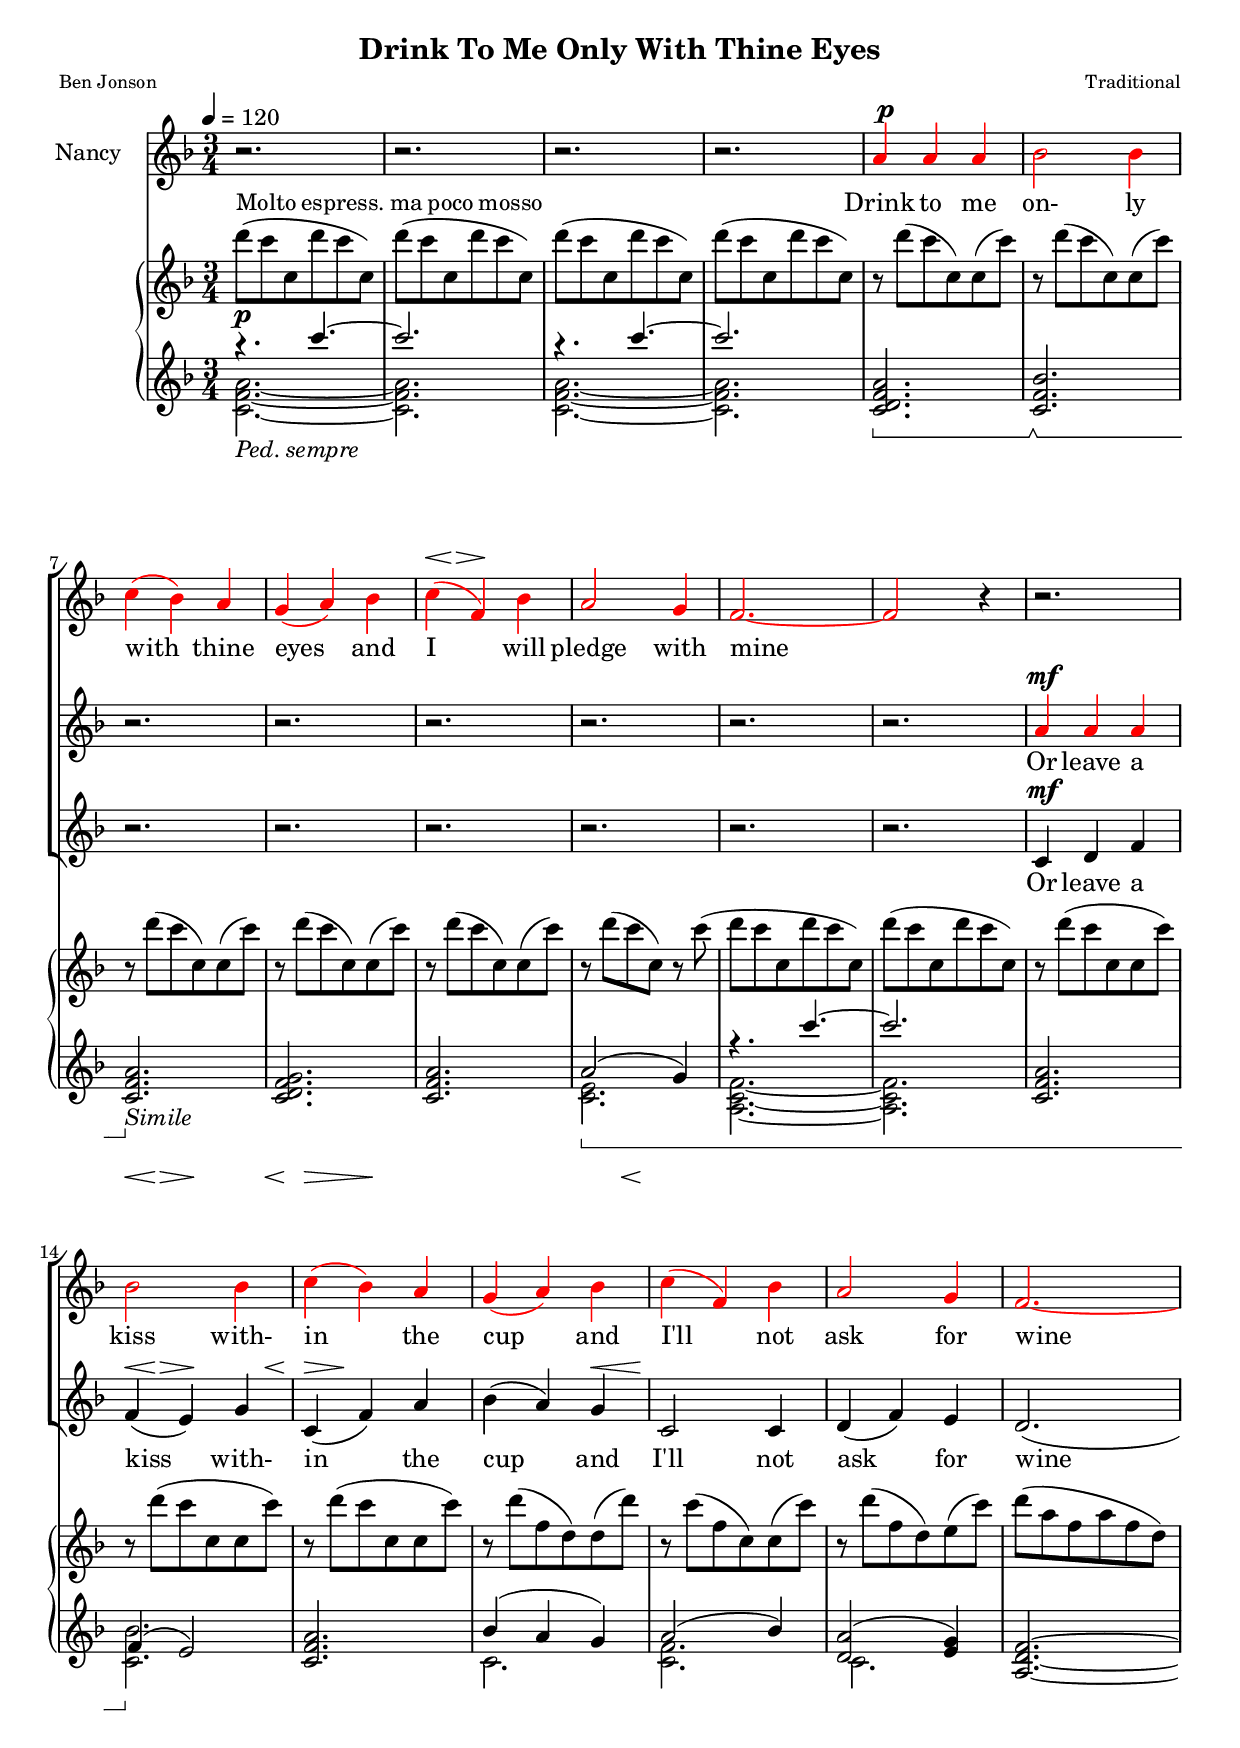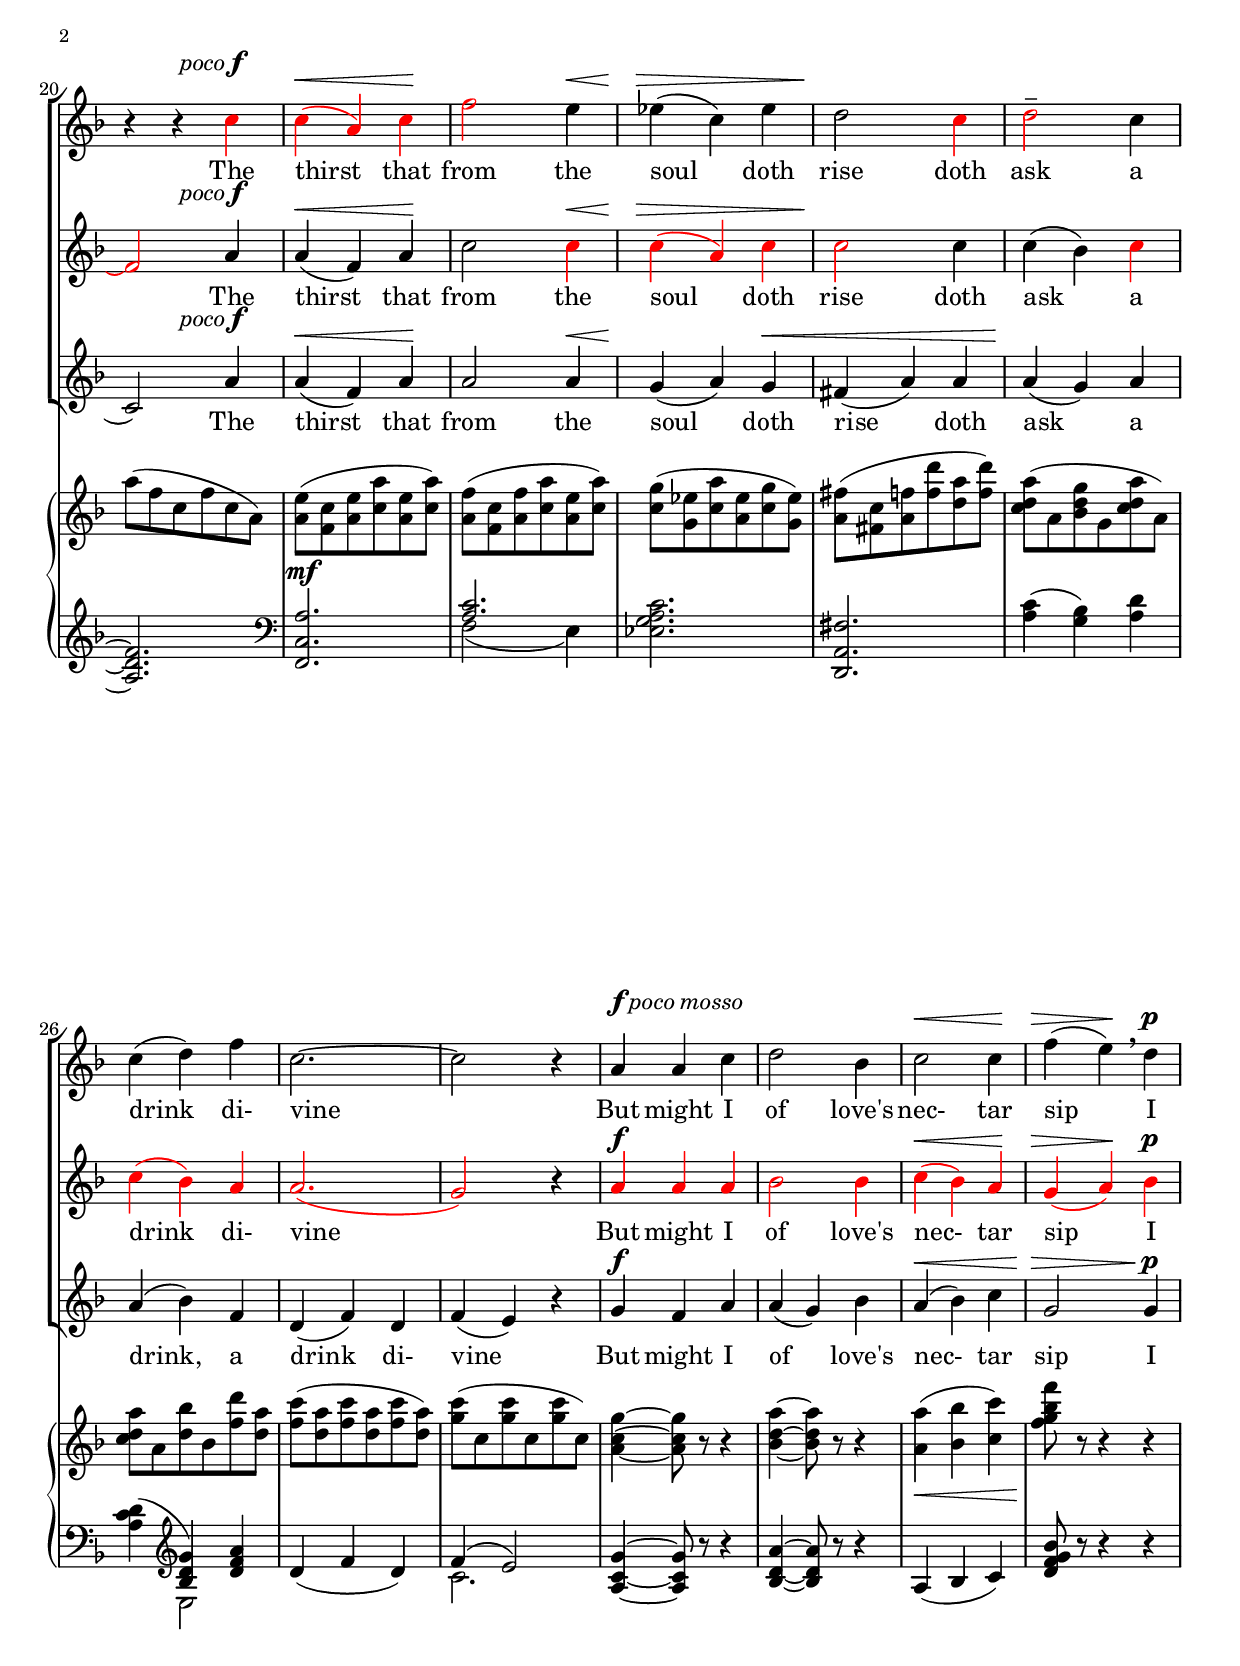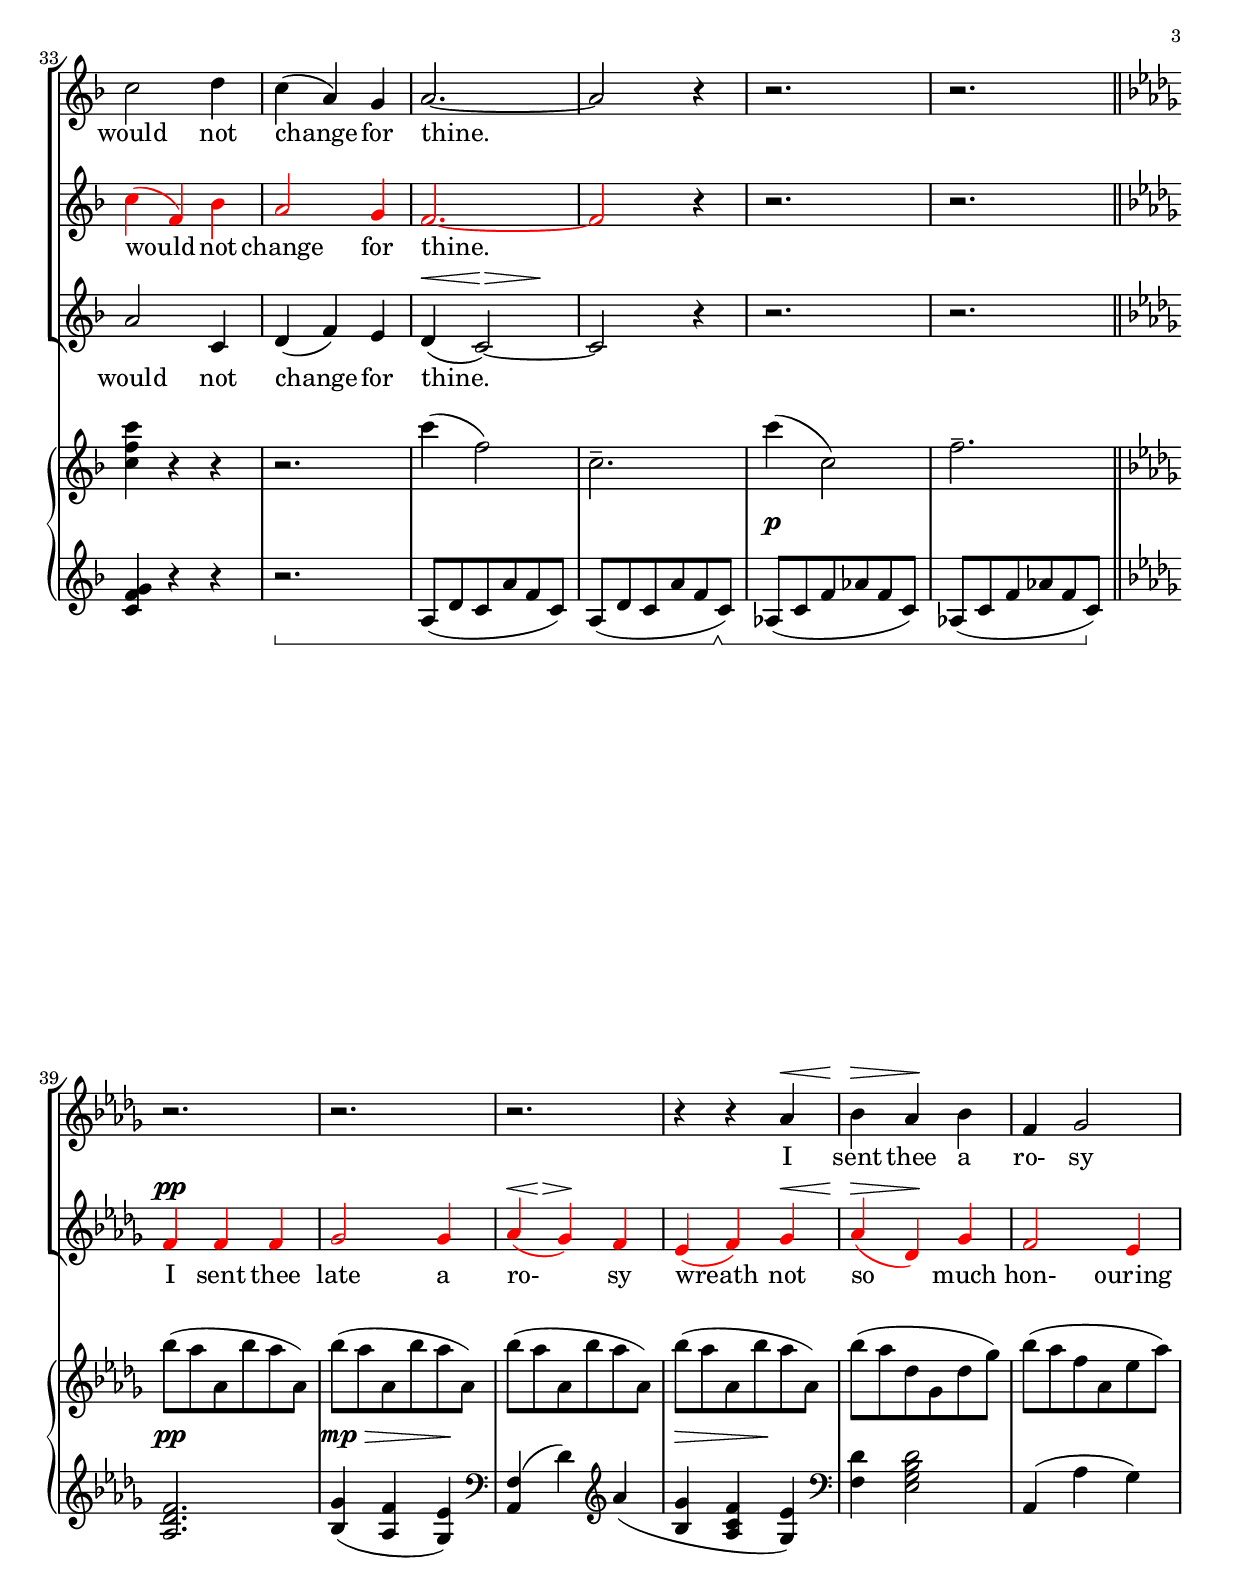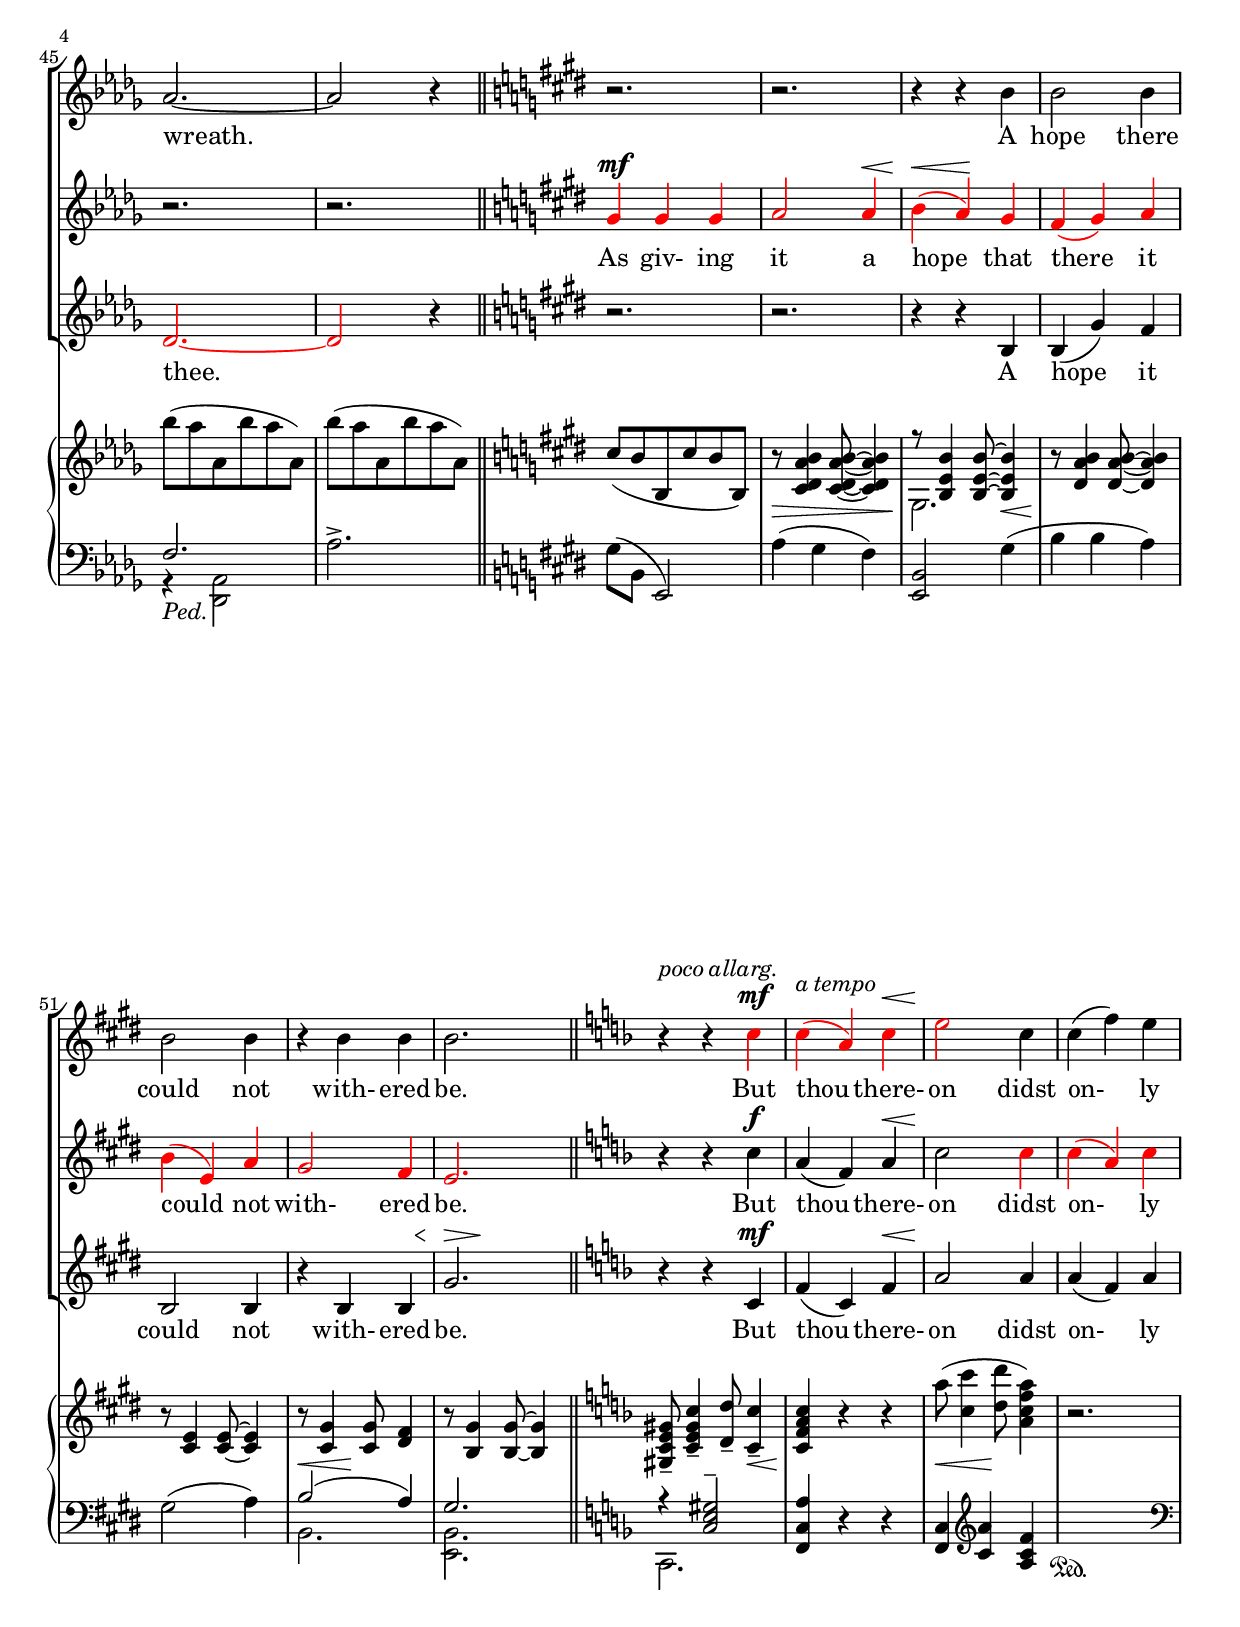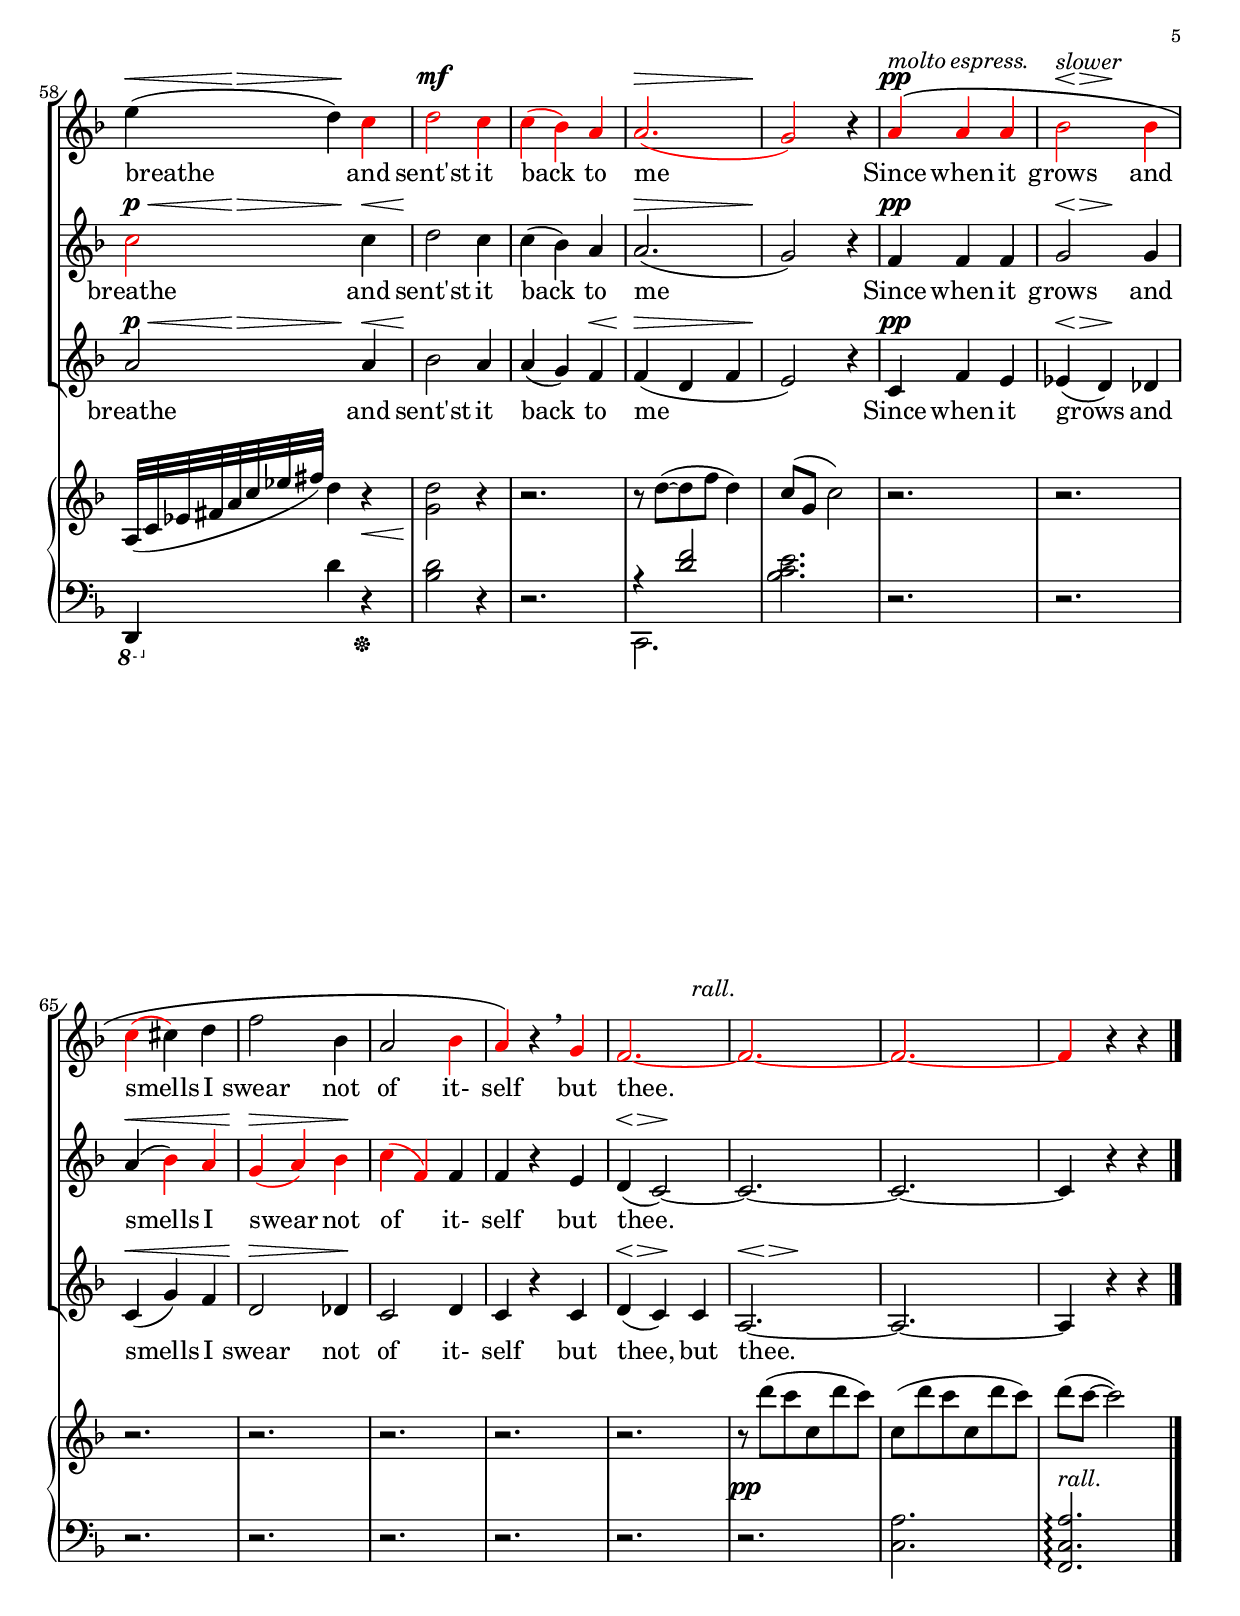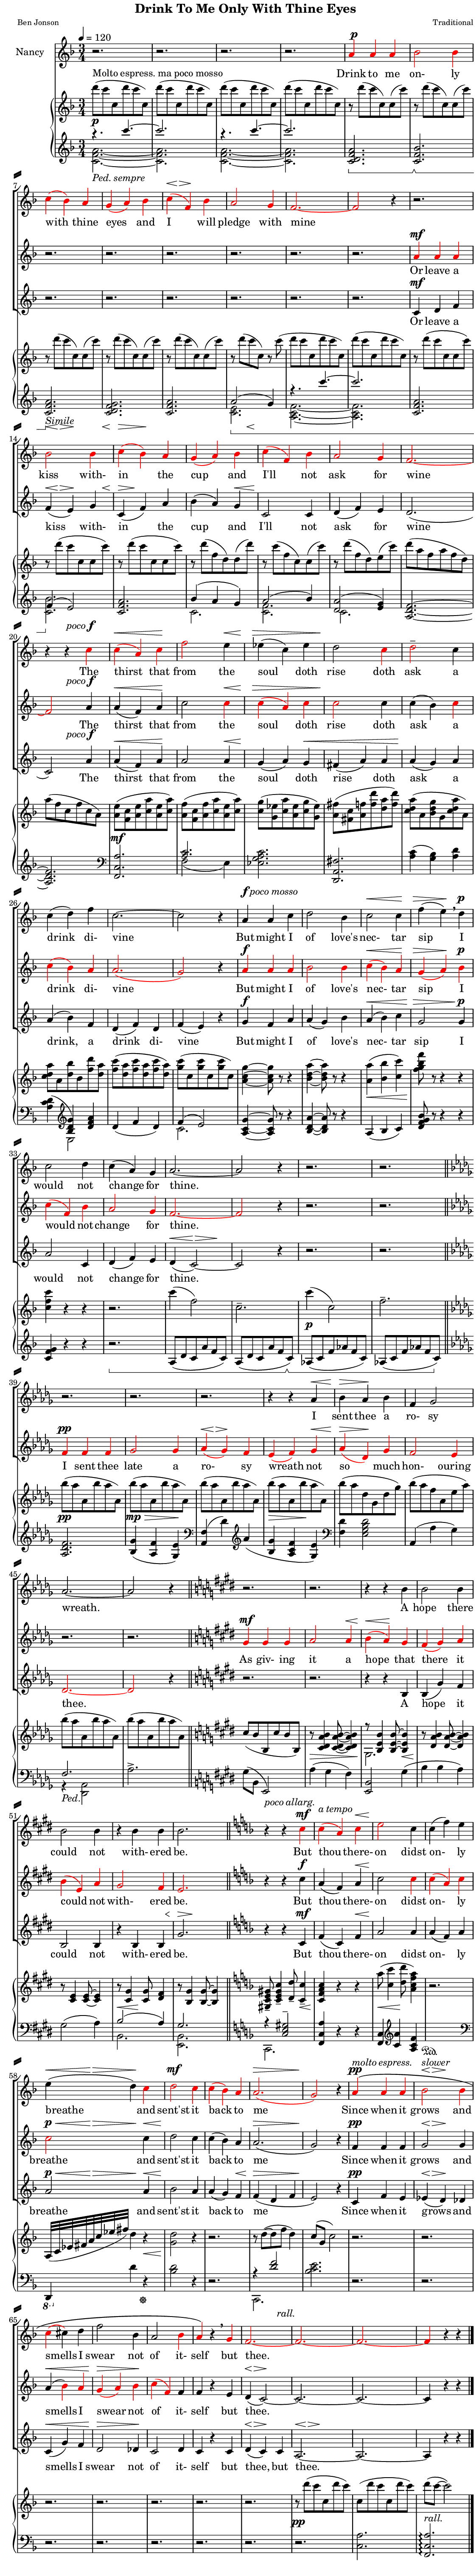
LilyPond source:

\version "2.19.80"

\header {
  title = "Drink To Me Only With Thine Eyes"
  composer = "Traditional"
  poet     = "Ben Jonson"
  % Remove default LilyPond tagline
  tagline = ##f
}
#(set-global-staff-size 16)

%\paper {
%  #(set-paper-size "a4")
%  line-width = 180\mm
%  left-margin = 20\mm
%  bottom-margin = 10\mm
%  top-margin = 10\mm
%}

global = {
  \key f \major
  \time 3/4
  \tempo 4=120
}

colour = {
  \override NoteHead.color   = #red
  \override Stem.color       = #red
  \override Beam.color       = #red
  \override Accidental.color = #red
  \override Slur.color       = #red
  \override Tie.color        = #red
  \override Dots.color       = #red
}

black = {
  \override NoteHead.color   = #black
  \override Stem.color       = #black
  \override Beam.color       = #black
  \override Accidental.color = #black
  \override Slur.color       = #black
  \override Tie.color        = #black
  \override Dots.color       = #black
}

partOne = \relative c'' {
  \global
  r2.
  r2.
  r2.
  r2. \colour
  a4 a a % 5
  bes2 bes4
  c4(bes) a
  g4(a) bes
  c4(f,) bes
  a2 g4 % 10
  f2.~
  f2 r4 \black
  r2.
  r2.
  r2. % 15
  r2.
  r2.
  r2.
  r2.
  r4 r \colour c' % 20
  c4(a) c
  f2 \black e4
  ees4(c) ees
  d2   \colour c4
  d2-- \black  c4 % 25
  c4(d) f
  c2.~
  c2 r4
  a4 a c
  d2 bes4 % 30
  c2 c4
  f4(e) \breathe d4
  c2 d4
  c4(a) g
  a2.~ % 35
  a2 r4
  r2.
  r2. \key des \major
  r2.
  r2. % 40
  r2.
  r4 r aes
  bes4 aes bes
  f4 ges2
  aes2.~ % 45
  aes2 r4 \key e \major
  r2.
  r2.
  r4 r b
  b2 b4 % 50
  b2 b4
  r4 b b
  b2. \key f \major
  r4 r \colour c4
  c4(a) c % 55
  e2 \black c4
  c4(f) e
  e4(d) \colour c
  d2 c4
  c4(bes) a % 60
  a2.(
  g2) r4
  a4 \( a a
	bes2 bes4
	c4( \black cis) d % 65
	f2 bes,4
  a2 \colour bes4
	a4 \) r \breathe g
  f2.~
  f2.~ % 70
  f2.~
  f4 r r
  \bar "|."
}

dynamicsOne = {
  s2.*4
  s2.^\p
  s2.*3
  s8\< s8\> s2\!
  s2.*10
  s2 s4^\markup{\right-align \concat \italic{poco} \dynamic f}
  s2\<s4\!
  s2 s4\<
  s2 \> s4
  s2.\!
  s2.*4
  s2.^\markup{\concat {\dynamic f} {poco mosso}}
  s2.
  s2\<s4\!
  s4\>s4\!s4^\p
  s2.*9
  s2 s4\<
  s4\>s2\!
  s2.*10
  s2^\markup{poco allarg.}
  s4^\mf
  s2^\markup{a tempo} s4\<
  s2.\!
  s2.
  s8\<s8\>s2\!
  s2.^\mf
  s2.
  s2.\>
  s2.\!
  s2.^\pp^\markup{molto espress.}
  s8\<^\markup{slower} s8\> s2\!
  s2.*4
  s2 s4^\markup{rall.}
  s2.*3
}

partTwo = \relative c'' {
  \global
  r2.
  r2.
  r2.
  r2.
  r2. % 5
  r2.
  r2.
  r2.
  r2.
  r2. % 10
  r2.
  r2. \colour
  a4 a a
  bes2 bes4
  c4(bes) a % 15
  g4(a) bes
  c4(f,) bes
  a2 g4
  f2.~
  f2 \black a4 % 20
  a4(f) a
  c2 \colour c4
  c4(a) c
  c2 \black c4
  c4(bes) \colour c % 25
  c4(bes) a
  a2.(
  g2) r4
  a4 a a
  bes2 bes4 % 30
  c4(bes)a
  g4(a) bes
  c4(f,) bes
  a2 g4
  f2.~ % 35
  f2 \black r4
  r2.
  r2. \bar "||" \key des \major
  r2.
  r2. % 40
  r2.
  r2.
  r2.
  r2.
  r2. % 45
  r2. \bar "||" \key e \major \colour
  gis4 gis gis
  a2 a4
  b4(a) gis
  fis4(gis) a % 50
  b4(e,) a
  gis2 fis4
  e2. \bar "||" \key f \major \black
  r4 r c'
  a4(f) a % 55
  c2 \colour c4
  c4(a) c
  c2 \black c4
  d2 c4
  c4(bes) a % 60
  a2.(
  g2) r4
  f4 f f
  g2 g4
  a4( \colour bes) a % 65
  g4(a) bes
  c4(f,) \black f
  f4 r e
  d4(c2) ~
  c2. ~ % 70
  c2. ~
  c4 r r \bar "|."
}

dynamicsTwo = {
  s2.*12
  s2.^\mf
  s8\<s8\>s4.\! s8\<
  s4\>s2\! % 15
  s2 s8 s8\<
  s2.\!
  s2.*2
  s2 s4^\markup{\right-align \concat \italic{poco} \dynamic f} % 20
  s2\<s4\!
  s2 s4\<
  s2\>s4
  s2.\!
  s2.*4
  s2.^\f
  s2. % 30
  s2\<s4\!
  s4\>s4\!s4^\p
  s2.*14
  s2.^\mf
  s2 s4\<
  s4\<s4\!s4
  s2.*4
  s2 s4^\f % 54
  s2 s4\< % 55
  s2.\!
  s2.
  s8^\p\< s8\> s4\! s4\<
  s2.\!
  s2. % 60
  s2.\>
  s2.\!
  s2.^\pp
  s8\<s8\>s2\!
  s2.\<
  s2\>s4\!
  s2.*2
  s8\<s8\>s2\!
  s2.*3
}

partThree = \relative c' {
  \global
  r2.
  r2.
  r2.
  r2.
  r2. % 5
  r2.
  r2.
  r2.
  r2.
  r2. % 10
  r2.
  r2.
  c4 d f
  f4(e) g
  c,4(f) a % 15
  bes4(a) g
  c,2 c4
  d4(f) e
  d2.(
  c2) a'4 % 20
  a4(f) a
  a2 a4
  g4(a) g
  fis4(a) a
  a4(g) a % 25
  a4(bes) f
  d4(f) d
  f4(e) r
  g4 f a
  a4(g) bes % 30
  a4(bes) c
  g2 g4
  a2 c,4
  d4(f)e
  d4(c2)~ % 35
  c2 r4
  r2.
  r2. \bar "||" \key des \major \colour
  f4 f f
  ges2 ges4 % 40
  aes4(ges) f
  ees4(f) ges
  aes4(des,) ges
  f2 ees4
  des2.~ % 45
  des2 \black r4 \bar "||" \key e \major
  r2.
  r2.
  r4 r b
  b4(gis') fis % 50
  b,2 b4
  r4 b b
  gis'2. \bar "||" \key f \major
  r4 r c,
  f4(c) f % 55
  a2 a4
  a4(f) a
  a2 a4
  bes2 a4
  a4(g) f % 60
  f4(d f
  e2) r4
  c4 f e
  ees4(d) des
  c4(g') f % 65
  d2 des4
  c2 d4
  c4 r c
  d4(c) c
  a2. ~
  a2.~
  a4 r r \bar "|."
}

dynamicsThree = {
  s2.*12
  s2.^\mf
  s8\<s8\>s4.\!s8\<
  s8\>s8\!s2 % 15
  s2 s4\<
  s2.\!
  s2.*2
  s2 s4^\markup{\right-align \concat \italic{poco} \dynamic f} % 20
  s2\<s4\!
  s2 s4\<
  s2\! s4\<
  s2.
  s2.\! % 25
  s2.*3
  s2.^\f
  s2. % 30
  s2.^\<
  s2\> s4^\p \!
  s2.*2
  s4\< s4\> s4\! % 35
  s2.*3
  s2.^\pp
  s2. % 40
  s8\<s8\>s2\!
  s2 s4\<
  s4\> s2\!
  s2.*8
  s2 s8 s8\< % 52
  s8\> s8\! s2
  s2 s4^\mf
  s2 s4\<
  s2.\!
  s2.
  s8^\p \< s8\> s4\! s4\<
  s2.\!
  s2 s4\<
  s2.\>
  s2.\!
  s2.^\pp
  s8\<s8\>s2\!
  s2.\<
  s2\> s4\!
  s2.*2
  s8\<s8\>s2\!
  s8\<s8\>s2\!
  s2.*2
}

dynamicsPiano = {
  s2.^\p
  s2.
  s2.
  s2.
  s2. % 5
  s2.
  s2.
  s2.
  s2.
  s2. % 10
  s2.
  s2.
  s2.
  s2.
  s2. % 15
  s2.
  s2.
  s2.
  s2.
  s2. % 20
  s2.^\mf
  s2.
  s2.
  s2.
  s2. % 25
  s2.
  s2.
  s2.
  s2.
  s2. % 30
  s2. \<
  s2. \!
  s2.
  s2.
  s2. % 35
  s2.
  s2.^\p
  s2.
  s2.^\pp
  s2^\mp \> s4\! % 40
  s2.
  s4. \> s \!
  s2.
  s2.
  s2. % 45
  s2.
  s2.
  s2. \>
  s2 \! s4 \<
  s4 \! s2 % 50
  s2.
  s4 \< s4 \! s
  s2.
  s2 s4\<
  s2. \! % 55
  s4 \< s2 \!
  s2.
  s2 s4 \<
  s2. \!
  s2.
  s2.
  s2.
  s2.
  s2.
  s2.
  s2.
  s2.
  s2.
  s2.
  s2.^\pp
  s2.
  s2.^\markup{rall.}
}

pianoRH = \relative c''' {
  \global
  d8^\markup{Molto espress. ma poco mosso}(c c, d' c c,)
  d'8(c c, d' c c,)
  d'8(c c, d' c c,)
  d'8(c c, d' c c,)
  r8 d'(c c,)c(c') % 5
  r8 d(c c,)c(c')
  r8 d(c c,)c(c')
  r8 d(c c,)c(c')
  r8 d(c c,)c(c')
  r8 d(c c,)r c'( % 10
  d8 c c, d' c c,)
  d'8(c c, d' c c,)
  r8 d'(c c, c c')
  r8 d(c c, c c')
  r8 d(c c, c c') % 15
  r8 d(f, d)d(d')  
  r8 c(f, c)c(c')
  r8 d(f, d) e(c')
  d8( a f a f d)
  a'8( f c f c a) % 20
  <a e'>8(<f c'> <a e'> <c a'> <a e'> <c a'>)
  <a f'>8(<f c'> <a f'> <c a'> <a e'> <c a'>)
  <c g'>8(<g ees'> <c a'> <a ees'> <c g'> <g ees'>)
   <a fis'>8(<fis c'> <a f'> <f' d'> <d a'> <f d'>)
   <c d a'>8(a <bes d g> g <c d a'> a) % 25
   <c d a'>8 a <d bes'> bes <f' d'> <d a'>
   <f c'>8(<d a'> <f c'> <d a'> <f c'> <d a'>)
  <g c>8(c, q c q c)
  <a c g'>4~q8 r r4
  <bes d a'>4~q8 r r4 % 30
  <a a'>4(<bes bes'> <c c'>)
  <f g bes f'>8 r r4 r
  <c f c'>4 r r
  r2.
  c'4(f,2) % 35
  c2.--
  c'4(c,2)
  f2.-- \bar "||" \key des \major
  bes8(aes aes, bes' aes aes,)
  bes'8(aes aes, bes' aes aes,)
  bes'8(aes aes, bes' aes aes,)
  bes'8(aes aes, bes' aes aes,)
  bes'8(aes des, ges, des' ges)
  bes8(aes f aes, ees' aes)
  bes8(aes aes, bes' aes aes,)
  bes'8(aes aes, bes' aes aes,) \bar "||" \key e \major
  cis8(b b, cis' b b,)
  r8 <cis dis a' b>4 q8~q4
  <<{\voiceTwo gis2.} \new Voice {\voiceOne r8 <b e b'>4 q8~q4} >> \oneVoice
  r8 <dis a' b>4 q8~q4
  r8 <cis e>4 q8~q4
  r8 <cis gis'>4 q8 <dis fis>4
  r8 <b gis'>4 q8~q4 \bar "||" \key f \major
  <gis c e gis>8-- <c e gis c>4-- <d d'>8-- <c c'>4--
  <c f a c>4 r r
  a''8(<c, c'>4 <d d'>8 <a c f a>4)
  r2.
  a,32(c ees fis a c ees fis) d4 r
  <g, d'>2 r4
  r2.
  r8 d'8(~d f d4)
  c8(g c2)
  r2.
  r2.
  r2.
  r2.
  r2.
  r2.
  r2.
  r8 d'( c c, d' c)
  c,8( d' c c, d' c)
  d8(c ~ c2)
  \bar "|."
}

pianoLH = \relative c'''' {
  \global
  \clef treble
  \oneVoice
  \set Staff.pedalSostenutoStyle = #'bracket
  s2.
  s2.
  s2.
  s2.
  <c,,, d f a>2. % 5
  \sostenutoOn <c f bes>2. \sostenutoOff
  \sostenutoOn <c f a>2. \sostenutoOff _\markup \italic Simile
  <c d f g>2.
  <c f a> 2.
  s2. \sostenutoOn % 10
  s2.
  s2. \unset Staff.ottavation \unset Voice.middleCPosition
  <c f a>2.
  s2. \sostenutoOff
  <c f a>2. % 15
  s2.
  s2.
  s2.
  <a d f>2.~
  q2. % 20
  \clef bass % \set Voice.middleCPosition = #6
  <f, c' a'>2.
  s2.
  <ees' g a c>2.
  <d, a' fis'>2.
  <a'' c>4(<g bes>) <a d>
  <a c d>4( \clef treble <bes d g>) <d f a>
  d4(f d)
  s2.
  <a c g'>4 ~ q8 r r4
  <bes d a'>4 ~ q8 r r4 % 30
  a4(bes c)
  <d f g bes>8 r r4 r
  <c f g>4 r r
  r2.
  \sostenutoOn a8(d c a' f c) % 35
  a8(d c a' f c) \sostenutoOff
  \sostenutoOn aes(c f aes f c)
  aes(c f aes f c) \sostenutoOff \bar "||" \key des \major
  <aes des f>2.
  <bes ges'>4(<aes f'> <ges ees'>) \clef bass % 40
  <aes, f'>4(des') \clef treble aes'(
  <bes, ges'>4 <aes c f> <ges ees'>) \clef bass
  <f des'>4 <ees ges bes des>2
  aes,4(aes' ges)
  s2._\markup \italic Ped. % 45
  aes2.-> \bar "||" \key e \major
  gis8(b, e,2)
  a'4(gis fis)
  <e, b'>2 gis'4(
  b4 b a) % 50
  gis2(a4)
  s2.
  s2. \bar "||" \key f \major
  s2.
  <f, c' a'>4 r4 r % 55
  <f c'>4 \clef treble <c'' a'> <a c f>
  s2. \sustainOn \clef bass
  \ottava #-1 d,,,4 \ottava #0 d''' r \sustainOff
  <bes d>2 r4
  r2. % 60
  s2.
  <bes c e>2.
  r2.
  r2.
  r2. % 65
  r2.
  r2.
  r2.
  r2.
  r2.
  <c, a'>2.
  <f, c' a'>2.-\arpeggio
}

pianoLHone = \relative c'''' {
  \global
  \clef treble
  \voiceOne
  \set Staff.pedalSostenutoStyle = #'bracket
  { r4.
    \set Staff.ottavation = #"8va"
    \set Voice.middleCPosition = #-13
    c~
  } % 1
  c2. \unset Staff.ottavation \unset Voice.middleCPosition
  { r4.
    \set Staff.ottavation = #"8va"
    \set Voice.middleCPosition = #-13
    c~
  } % 3
  c2. \unset Staff.ottavation \unset Voice.middleCPosition
  s2. % 5
  s2.
  s2.
  s2.
  s2.
  a,,2(g4) % 10
  { r4.
    \set Staff.ottavation = #"8va"
    \set Voice.middleCPosition = #-13
    c''~
  } % 11
  c2. \unset Staff.ottavation \unset Voice.middleCPosition
  s2.
  f,,,4(e2)
  s2. % 15
  bes'4(a g)
  a2(bes4)
  <d, a'>2(<e g>4)
  s2.
  s2. % 20
  \clef bass
  s2.
  <a, c>2.
  s2.
  s2.
  s2. % 25
  s4 \clef treble s2
  s2.
  f'4(e2)
  s2.
  s2. % 30
  s2.
  s2.
  s2.
  s2.
  s2.
  s2.
  s2.
  s2. \key des \major
  s2.
  s2.
  s2 \clef treble s4
  s2. \clef bass
  s2.
  s2.
  f,2. % 45
  s2. \bar "||" \key e \major
  s2.
  s2.
  s2.
  s2.
  s2.
  b2(a4)
  gis2. \bar "||" \key f \major
  r4 <c, e gis>2--
  s2. % 55
  s4 \clef treble s2
  s2. \clef bass
  s2.
  s2.
  s2.
  r4 <d' f>2 % 60
  s2.
  s2.
  s2.
  s2.
  s2.
  s2.
  s2.
  s2.
  s2.
  s2.
  s2.
}

pianoLHtwo = \relative c' {
  \clef treble
  \voiceTwo
  <c f a>2._\markup{\italic{Ped. sempre}}~
  q2.
  q2.~
  q2.
  s2. % 5
  s2.
  s2.
  s2.
  s2.
  <c e>2. % 10
  <a c f>2.~
  q2.
  s2.
  <c bes'>2.
  s2. % 15
  c2.
  <c f>2.
  c2.
  s2.
  s2. \clef bass % 20
  s2.
  f,2(e4)
  s2.
  s2.
  s2. % 25
  s4 \clef treble 2
  s2.
  c'2.
  s2.
  s2. % 30 
  s2.
  s2.
  s2.
  s2.
  s2. % 35
  s2.
  s2.
  s2. \bar "||" \key des \major
  s2.
  s2. \clef bass % 40
  s2 \clef treble s4
  s2. \clef bass
  s2.
  s2.
  r4 <des,, aes'>2 % 45
  s2. \bar "||" \key e \major
  s2.
  s2.
  s2.
  s2. % 50
  s2.
  b'2.
  <e, b'>2. \bar "||" \key f \major
  { \set Staff.ottavation = #'"8vb"
    \once \override Staff.OttavaBracket.direction = #DOWN
    \set Voice.middleCPosition = #(+ 6 7)
    c,2.
    \unset Staff.ottavation
    \unset Voice.middleCPosition
  }
  s2. % 55
  s4 \clef treble s2
  s2. \clef bass
  s2.
  s2.
  s2. % 60
  c'2.
  s2.
  s2.
  s2. % 65
  s2.
  s2.
  s2.
  s2.
  s2. % 70
  s2
  s2.
}

wordsOne = \lyricmode {
  Drink to me on- ly with thine eyes and I will pledge with mine

  The thirst that from the soul doth rise doth ask a drink di- vine
  But might I of love's nec- tar sip I would not change for thine.
  I sent thee a ro- sy wreath.
  A hope there could not with- ered be.
  But thou there- on didst on- ly breathe and sent'st it back to me
  Since when it grows and smells I swear not of it- self but thee.
}

wordsOneMidi = \lyricmode {
  "Drink " "to " "me " on "ly " "with " "thine " "eyes " "and " "I " "will " "pledge " "with " "mine "

  "\nThe " "thirst " "that " "from " "the " "soul " "doth " "rise " "doth " "ask " "a " "drink " di "vine "
  "\nBut " "might " "I " "of " "love's " nec "tar " "sip " "I " "would " "not " "change " "for " "thine. "
  "\nI " "sent " "thee " "a " ro "sy " "wreath. "
  "\nA " "hope " "there " "could " "not " with "ered " "be. "
  "\nBut " "thou " there "on " "didst " on "ly " "breathe " "and " "sent'st " "it " "back " "to " "me "
  "\nSince " "when " "it " "grows " "and " "smells " "I " "swear " "not " "of " it "self " "but " "thee. "
}

wordsTwo = \lyricmode {
  Or leave a kiss with- in the cup and I'll not ask for wine
  The thirst that from the soul doth rise doth ask a drink di- vine
  But might I of love's nec- tar sip I would not change for thine.
  As giv- ing it a hope that there it could not with- ered be.
  But thou there- on didst on- ly breathe and sent'st it back to me
  Since when it grows and smells I swear not of it- self but thee.
}

wordsTwoMidi = \lyricmode {
  "Or " "leave " "a " "kiss " with "in " "the " "cup " "and " "I'll " "not " "ask " "for " "wine "
  "\nThe " "thirst " "that " "from " "the " "soul " "doth " "rise " "doth " "ask " "a " "drink " di "vine "
  "\nBut " "might " "I " "of " "love's " nec "tar " "sip " "I " "would " "not " "change " "for " "thine. "
  "\nAs " giv "ing " "it " "a " "hope " "that " "there " "it " "could " "not " with "ered " "be. "
  "\nBut " "thou " there "on " "didst " on "ly " "breathe " "and " "sent'st " "it " "back " "to " "me "
  "\nSince " "when " "it " "grows " "and " "smells " "I " "swear " "not " "of " it "self " "but " "thee. "
}

wordsThree = \lyricmode {
  Or leave a kiss with- in the cup and I'll not ask for wine
  The thirst that from the soul doth rise doth ask a drink, a drink di- vine
  But might I of love's nec- tar sip I would not change for thine.
  I sent thee late a ro- sy wreath not so much hon- ouring thee.
  A hope it could not with- ered be.
  But thou there- on didst on- ly breathe and sent'st it back to me
  Since when it grows and smells I swear not of it- self but thee, but thee.
}

wordsThreeMidi = \lyricmode {
  "Or " "leave " "a " "kiss " with "in " "the " "cup " "and " "I'll " "not " "ask " "for " "wine "
  "\nThe " "thirst " "that " "from " "the " "soul " "doth " "rise " "doth " "ask " "a " "drink, " "a " "drink " di "vine "
  "\nBut " "might " "I " "of " "love's " nec "tar " "sip " "I " "would " "not " "change " "for " "thine. "
  "\nI " "sent " "thee " "late " "a " ro "sy " "wreath " "not " "so " "much " hon "ouring " "thee. "
  "\nA " "hope " "it " "could " "not " with "ered " "be. "
  "\nBut " "thou " there "on " "didst " on "ly " "breathe " "and " "sent'st " "it " "back " "to " "me "
  "\nSince " "when " "it " "grows " "and " "smells " "I " "swear " "not " "of " it "self " "but " "thee, " "but " "thee. "
}

\book {
  \bookOutputSuffix "single"
  \score {
    <<
      \new ChoirStaff <<
        \new Dynamics \dynamicsOne
        \new Staff \with { instrumentName = #"Nancy"} <<
          \new Voice = "partone" \partOne
          \new Lyrics \lyricsto "partone" \wordsOne
        >>
        \new Dynamics \dynamicsTwo
        \new Staff \with { instrumentName = \markup { \center-column { "Deidre" \line {"June"} \line {"Ruth"} } } } <<
          \new Voice = "parttwo" \partTwo
          \new Lyrics \lyricsto "parttwo" \wordsTwo
        >>
        \new Dynamics \dynamicsThree
        \new Staff \with { instrumentName = \markup { \center-column { "Diane" \line {"Gael"} \line {"Irene"} } } }<<
          \new Voice = "partthree" \partThree
          \new Lyrics \lyricsto "partthree" \wordsThree
        >>
      >>
      \new PianoStaff <<
        \new Staff <<
          \new Voice \pianoRH
        >>
        \new Dynamics \dynamicsPiano
        \new Staff <<
          \new Voice \pianoLH
          \new Voice \pianoLHone
          \new Voice \pianoLHtwo
        >>
                                %    \new Dynamics \pedal
      >>
    >>
    \layout {
      #(layout-set-staff-size 20)
      indent = 1.5\cm
      \pointAndClickOff
      \context {
        \Staff \RemoveAllEmptyStaves
        barNumberVisibility = #first-bar-number-invisible-save-broken-bars
        \override BarNumber.break-visibility = ##(#f #t #t)
      }
    }
  }
}

\book {
  \bookOutputSuffix "singlepage"
  \paper {
    top-margin = 0
    left-margin = 7
    right-margin = 1
    paper-width = 190\mm
    page-breaking = #ly:one-page-breaking
    system-system-spacing.basic-distance = #15
    system-separator-markup = \slashSeparator
  }
  \score {
    <<
      \new ChoirStaff <<
        \new Dynamics \dynamicsOne
        \new Staff \with { instrumentName = #"Nancy"} <<
          \new Voice = "partone" \partOne
          \new Lyrics \lyricsto "partone" \wordsOne
        >>
        \new Dynamics \dynamicsTwo
        \new Staff \with { instrumentName = \markup { \center-column { "Deidre" \line {"June"} \line {"Ruth"} } } } <<
          \new Voice = "parttwo" \partTwo
          \new Lyrics \lyricsto "parttwo" \wordsTwo
        >>
        \new Dynamics \dynamicsThree
        \new Staff \with { instrumentName = \markup { \center-column { "Diane" \line {"Gael"} \line {"Irene"} } } }<<
          \new Voice = "partthree" \partThree
          \new Lyrics \lyricsto "partthree" \wordsThree
        >>
      >>
      \new PianoStaff <<
        \new Staff <<
          \new Voice \pianoRH
        >>
        \new Dynamics \dynamicsPiano
        \new Staff <<
          \new Voice \pianoLH
          \new Voice \pianoLHone
          \new Voice \pianoLHtwo
        >>
                                %    \new Dynamics \pedal
      >>
    >>
    \layout {
      #(layout-set-staff-size 20)
      indent = 1.5\cm
      \pointAndClickOff
      \context {
        \Staff \RemoveAllEmptyStaves
        barNumberVisibility = #first-bar-number-invisible-save-broken-bars
        \override BarNumber.break-visibility = ##(#f #t #t)
      }
    }
  }
}

\book {
  \bookOutputSuffix "midi-one"
  \score {
    <<
      \new ChoirStaff <<
        \new Dynamics \dynamicsOne
        \new Staff \with { instrumentName = #"Nancy"} <<
          \new Voice = "partone" \partOne
          \new Lyrics \lyricsto "partone" \wordsOneMidi
        >>
        \new Dynamics \dynamicsTwo
        \new Staff \with { instrumentName = \markup { \center-column { "Deidre" \line {"June"} \line {"Ruth"} } } } <<
          \new Voice = "parttwo" \partTwo
        >>
        \new Dynamics \dynamicsThree
        \new Staff \with { instrumentName = \markup { \center-column { "Diane" \line {"Gael"} \line {"Irene"} } } }<<
          \new Voice = "partthree" \partThree
        >>
      >>
      \new PianoStaff <<
        \new Staff <<
          \new Voice \pianoRH
          \new Dynamics \dynamicsPiano
          \new Voice \pianoLH
          \new Voice \pianoLHone
          \new Voice \pianoLHtwo
        >>
                                %    \new Dynamics \pedal
      >>
    >>
    \midi {
      \context {
        \Staff
        \consists "Dynamic_performer"
      }
      \context {
        \Voice
        \remove "Dynamic_performer"
      }
    }
  }
}

\book {
  \bookOutputSuffix "midi-two"
  \score {
    <<
      \new ChoirStaff <<
        \new Dynamics \dynamicsOne
        \new Staff \with { instrumentName = #"Nancy"} <<
          \new Voice = "partone" \partOne
        >>
        \new Dynamics \dynamicsTwo
        \new Staff \with { instrumentName = \markup { \center-column { "Deidre" \line {"June"} \line {"Ruth"} } } } <<
          \new Voice = "parttwo" \partTwo
          \new Lyrics \lyricsto "parttwo" \wordsTwoMidi
        >>
        \new Dynamics \dynamicsThree
        \new Staff \with { instrumentName = \markup { \center-column { "Diane" \line {"Gael"} \line {"Irene"} } } }<<
          \new Voice = "partthree" \partThree
        >>
      >>
      \new PianoStaff <<
        \new Staff <<
          \new Voice \pianoRH
          \new Dynamics \dynamicsPiano
          \new Voice \pianoLH
          \new Voice \pianoLHone
          \new Voice \pianoLHtwo
        >>
                                %    \new Dynamics \pedal
      >>
    >>
    \midi {
      \context {
        \Staff
        \consists "Dynamic_performer"
      }
      \context {
        \Voice
        \remove "Dynamic_performer"
      }
    }
  }
}

\book {
  \bookOutputSuffix "midi-three"
  \score {
    <<
      \new ChoirStaff <<
        \new Dynamics \dynamicsOne
        \new Staff \with { instrumentName = #"Nancy"} <<
          \new Voice = "partone" \partOne
        >>
        \new Dynamics \dynamicsTwo
        \new Staff \with { instrumentName = \markup { \center-column { "Deidre" \line {"June"} \line {"Ruth"} } } } <<
          \new Voice = "parttwo" \partTwo
        >>
        \new Dynamics \dynamicsThree
        \new Staff \with { instrumentName = \markup { \center-column { "Diane" \line {"Gael"} \line {"Irene"} } } }<<
          \new Voice = "partthree" \partThree
          \new Lyrics \lyricsto "partthree" \wordsThreeMidi
        >>
      >>
      \new PianoStaff <<
        \new Staff <<
          \new Voice \pianoRH
          \new Dynamics \dynamicsPiano
          \new Voice \pianoLH
          \new Voice \pianoLHone
          \new Voice \pianoLHtwo
        >>
                                %    \new Dynamics \pedal
      >>
    >>
    \midi {
      \context {
        \Staff
        \consists "Dynamic_performer"
      }
      \context {
        \Voice
        \remove "Dynamic_performer"
      }
    }
  }
}
